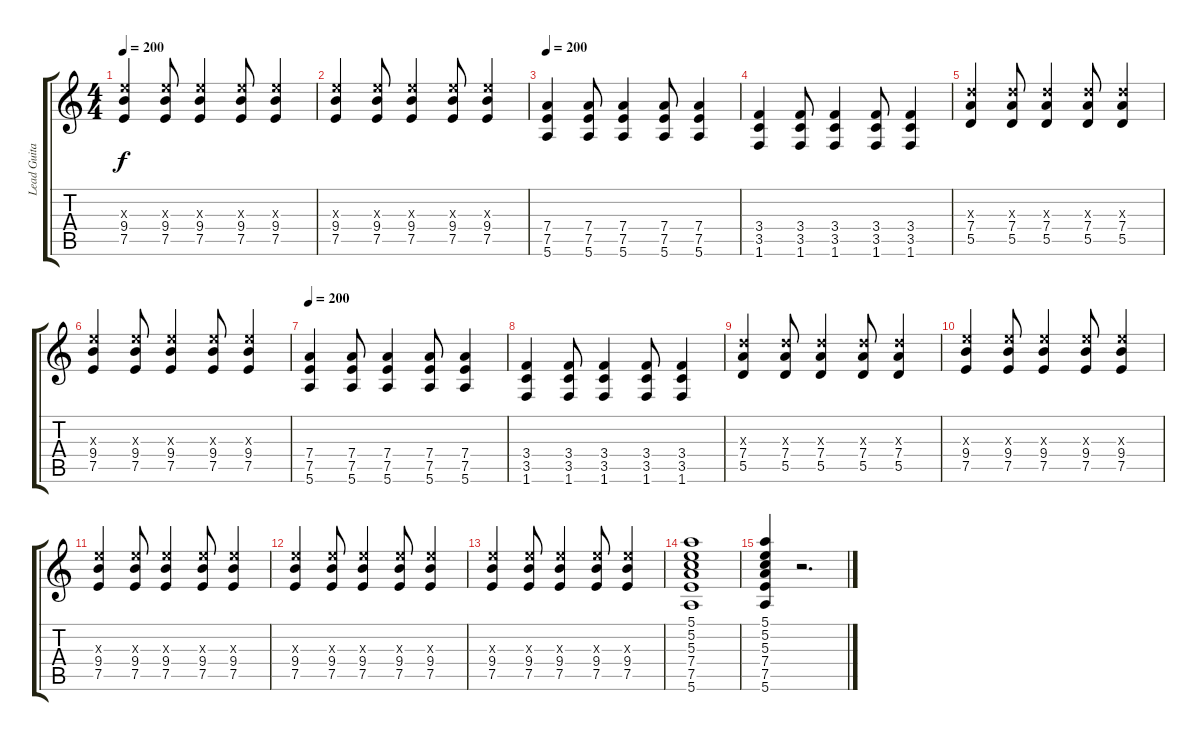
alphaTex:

\track ("Lead Guitar" "Lead Guita") {instrument distortionguitar}
\staff {score tabs}
\tuning (E4 B3 G3 D3 A2 E2) {hide}
\ts (4 4)
\tempo 200
\clef g2
\ks c
(9.3{x} 9.4 7.5).4{dy f} (9.3{x} 9.4 7.5).8 (9.3{x} 9.4 7.5).4 (9.3{x} 9.4 7.5).8 (9.3{x} 9.4 7.5).4 |
(9.3{x} 9.4 7.5).4 (9.3{x} 9.4 7.5).8 (9.3{x} 9.4 7.5).4 (9.3{x} 9.4 7.5).8 (9.3{x} 9.4 7.5).4 |
\tempo 200
(7.4 7.5 5.6).4 (7.4 7.5 5.6).8 (7.4 7.5 5.6).4 (7.4 7.5 5.6).8 (7.4 7.5 5.6).4 |
(3.4 3.5 1.6).4 (3.4 3.5 1.6).8 (3.4 3.5 1.6).4 (3.4 3.5 1.6).8 (3.4 3.5 1.6).4 |
(7.3{x} 7.4 5.5).4 (7.3{x} 7.4 5.5).8 (7.3{x} 7.4 5.5).4 (7.3{x} 7.4 5.5).8 (7.3{x} 7.4 5.5).4 |
(9.3{x} 9.4 7.5).4 (9.3{x} 9.4 7.5).8 (9.3{x} 9.4 7.5).4 (9.3{x} 9.4 7.5).8 (9.3{x} 9.4 7.5).4 |
\tempo 200
(7.4 7.5 5.6).4 (7.4 7.5 5.6).8 (7.4 7.5 5.6).4 (7.4 7.5 5.6).8 (7.4 7.5 5.6).4 |
(3.4 3.5 1.6).4 (3.4 3.5 1.6).8 (3.4 3.5 1.6).4 (3.4 3.5 1.6).8 (3.4 3.5 1.6).4 |
(7.3{x} 7.4 5.5).4 (7.3{x} 7.4 5.5).8 (7.3{x} 7.4 5.5).4 (7.3{x} 7.4 5.5).8 (7.3{x} 7.4 5.5).4 |
(9.3{x} 9.4 7.5).4 (9.3{x} 9.4 7.5).8 (9.3{x} 9.4 7.5).4 (9.3{x} 9.4 7.5).8 (9.3{x} 9.4 7.5).4 |
(9.3{x} 9.4 7.5).4 (9.3{x} 9.4 7.5).8 (9.3{x} 9.4 7.5).4 (9.3{x} 9.4 7.5).8 (9.3{x} 9.4 7.5).4 |
(9.3{x} 9.4 7.5).4 (9.3{x} 9.4 7.5).8 (9.3{x} 9.4 7.5).4 (9.3{x} 9.4 7.5).8 (9.3{x} 9.4 7.5).4 |
(9.3{x} 9.4 7.5).4 (9.3{x} 9.4 7.5).8 (9.3{x} 9.4 7.5).4 (9.3{x} 9.4 7.5).8 (9.3{x} 9.4 7.5).4 |
(5.1 5.2 5.3 7.4 7.5 5.6).1 |
(5.1 5.2 5.3 7.4 7.5 5.6).4 r.2{d}
